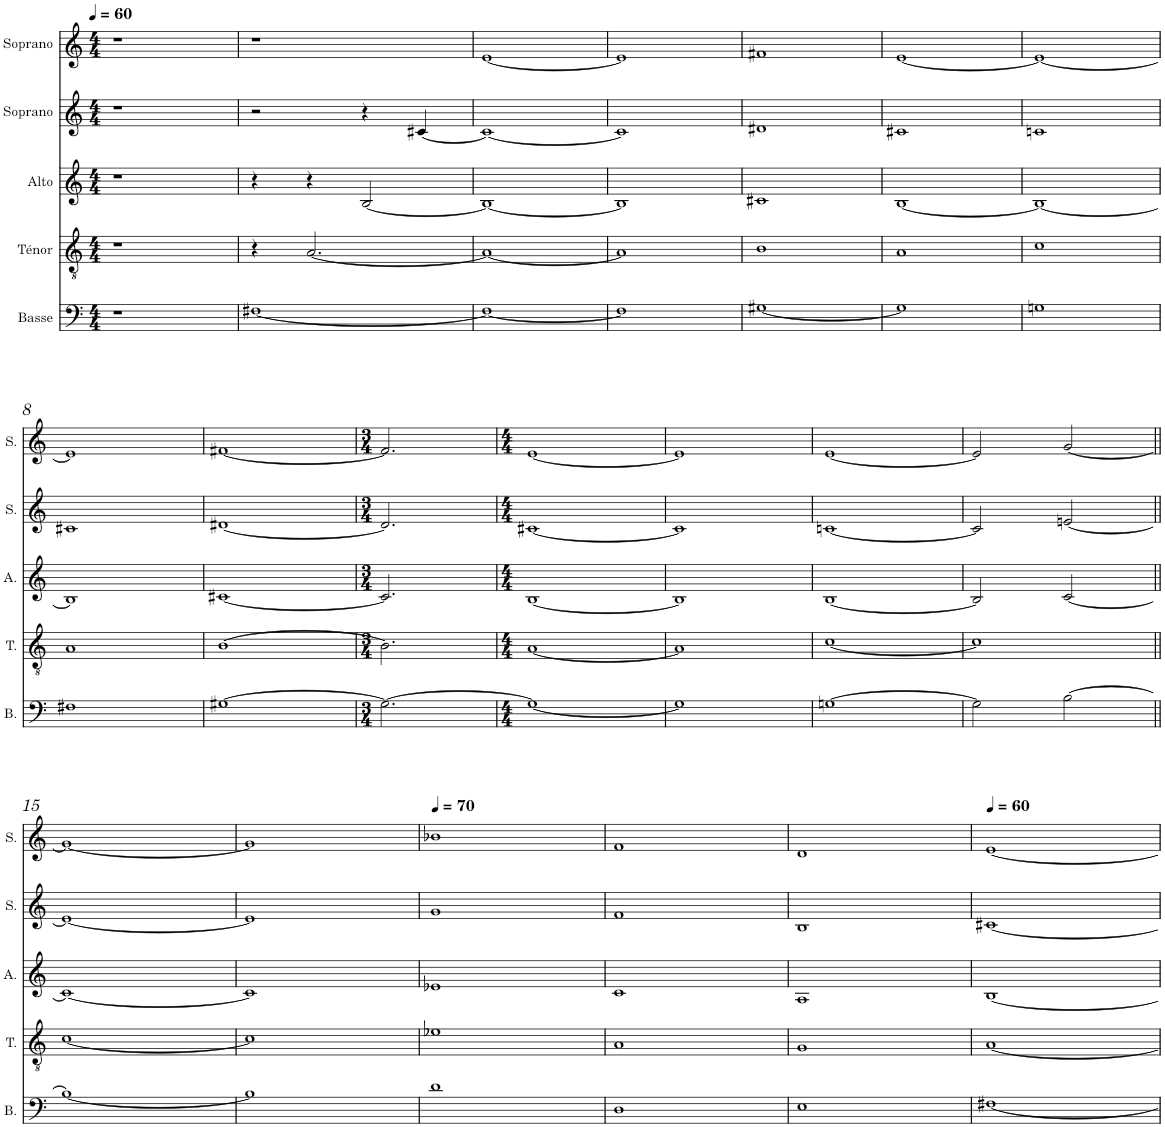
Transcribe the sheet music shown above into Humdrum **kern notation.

**kern	**kern	**kern	**kern	**kern
*part5	*part4	*part3	*part2	*part1
*staff5	*staff4	*staff3	*staff2	*staff1
*I"Basse	*I"Ténor	*I"Alto	*I"Soprano	*I"Soprano
*I'B.	*I'T.	*I'A.	*I'S.	*I'S.
*clefF4	*clefGv2	*clefG2	*clefG2	*clefG2
*k[]	*k[]	*k[]	*k[]	*k[]
*M4/4	*M4/4	*M4/4	*M4/4	*M4/4
*MM60	*MM60	*MM60	*MM60	*MM60
=1	=1	=1	=1	=1
1r	1r	1r	1r	1r
=2	=2	=2	=2	=2
[1F#X	4r	4r	2r	1r
.	[2.A/	4r	.	.
.	.	[2B/	4r	.
.	.	.	[4c#X/	.
=3	=3	=3	=3	=3
1F#_	1A_	1B_	1c#_	[1e
=4	=4	=4	=4	=4
1F#]	1A]	1B]	1c#]	1e]
=5	=5	=5	=5	=5
[1G#X	1B	1c#X	1d#X	1f#X
=6	=6	=6	=6	=6
1G#]	1A	[1B	1c#X	[1e
=7	=7	=7	=7	=7
1Gn	1c	1B_	1cn	1e_
!!LO:LB:g=z
=8	=8	=8	=8	=8
1F#X	1A	1B]	1c#X	1e]
=9	=9	=9	=9	=9
[1G#X	[1B	[1c#X	[1d#X	[1f#X
=10	=10	=10	=10	=10
*M3/4	*M3/4	*M3/4	*M3/4	*M3/4
2.G#\_	2.B\]	2.c#/]	2.d#/]	2.f#/]
=11	=11	=11	=11	=11
*M4/4	*M4/4	*M4/4	*M4/4	*M4/4
1G#_	[1A	[1B	[1c#X	[1e
=12	=12	=12	=12	=12
1G#]	1A]	1B]	1c#]	1e]
=13	=13	=13	=13	=13
[1Gn	[1c	[1B	[1cn	[1e
=14	=14	=14	=14	=14
2G\]	1c]	2B/]	2c/]	2e/]
[2B\	.	[2c/	[2en/	[2g/
!!LO:LB:g=z
=15||	=15||	=15||	=15||	=15||
1B_	[1c	1c_	1e_	1g_
=16	=16	=16	=16	=16
1B]	1c]	1c]	1e]	1g]
=17	=17	=17	=17	=17
*	*	*	*	*MM70
1d	1e-X	1e-X	1g	1b-X
=18	=18	=18	=18	=18
1D	1A	1c	1f	1f
=19	=19	=19	=19	=19
1E	1G	1A	1B	1d
=20	=20	=20	=20	=20
*	*	*	*	*MM60
[1F#X	[1A	[1B	[1c#X	[1e
=	=	=	=	=
*-	*-	*-	*-	*-
